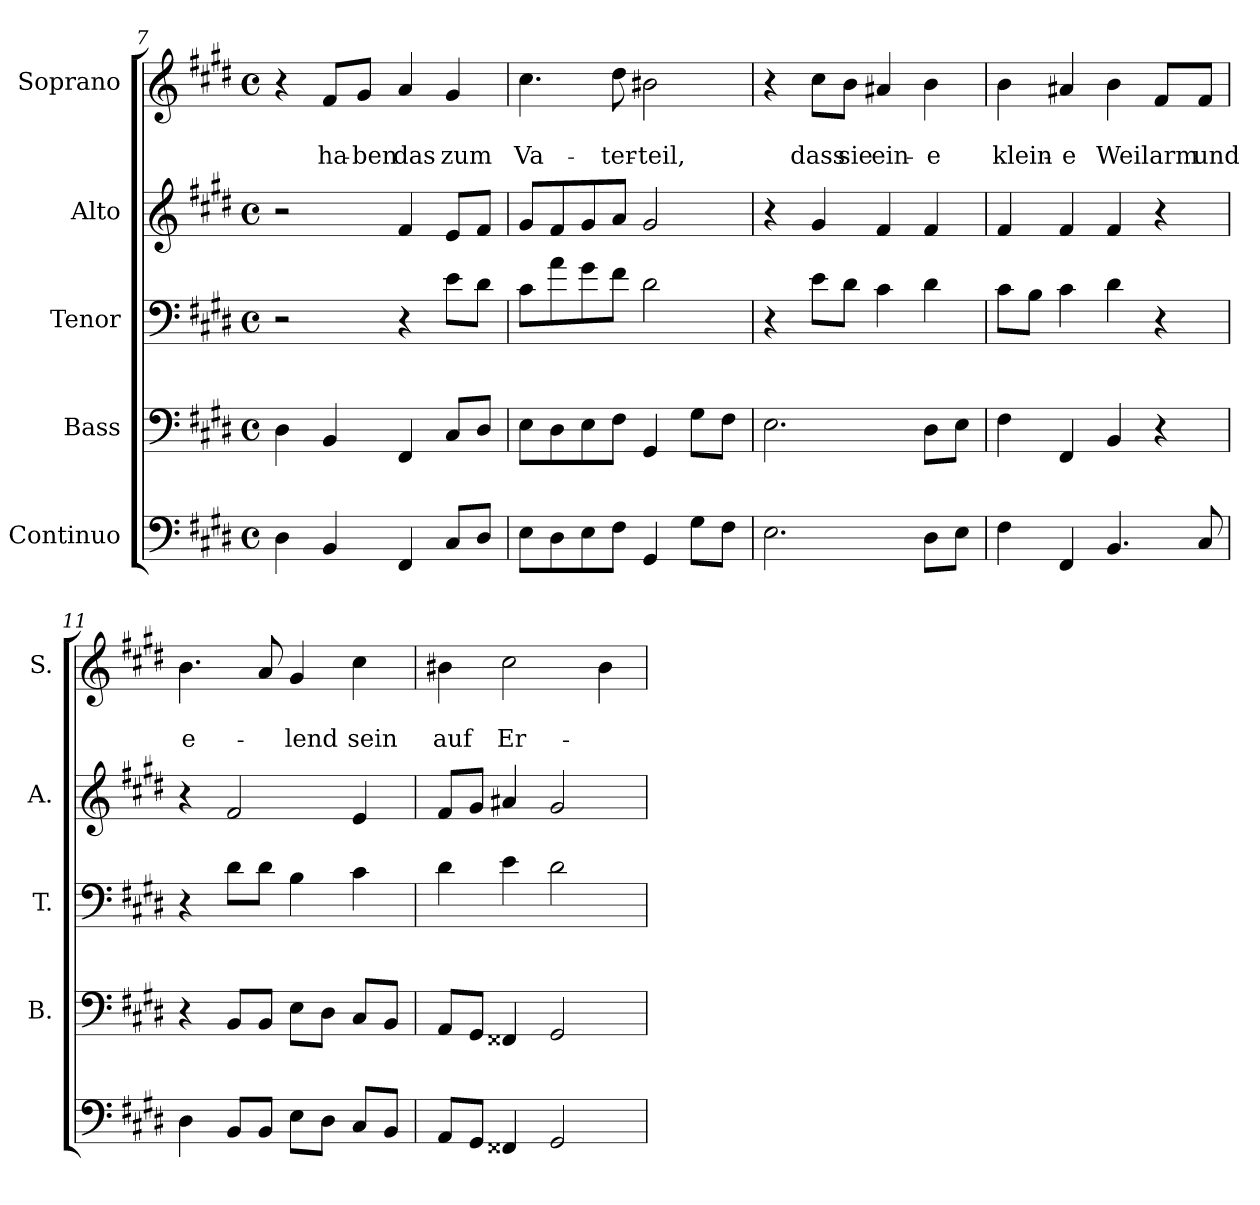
**kern	**kern	**kern	**kern	**kern	**text	**text
*part5	*part4	*part3	*part2	*part1	*part1	*part1
*staff5	*staff4	*staff3	*staff2	*staff1	*staff1	*staff1
*I"Continuo	*I"Bass	*I"Tenor	*I"Alto	*I"Soprano	*	*
*	*I'B.	*I'T.	*I'A.	*I'S.	*	*
*clefF4	*clefF4	*clefF4	*clefG2	*clefG2	*	*
*k[f#c#g#d#]	*k[f#c#g#d#]	*k[f#c#g#d#]	*k[f#c#g#d#]	*k[f#c#g#d#]	*	*
*E:	*E:	*E:	*E:	*E:	*	*
*M4/4	*M4/4	*M4/4	*M4/4	*M4/4	*	*
*met(c)	*met(c)	*met(c)	*met(c)	*met(c)	*	*
=7	=7	=7	=7	=7	=7	=7
4D#\	4D#\	2r	2r	4r	.	.
4BB/	4BB/	.	.	8f#/L	.	ha-
.	.	.	.	8g#/J	.	-ben
4FF#/	4FF#/	4r	4f#/	4a/	.	das
8C#/L	8C#/L	8e\L	8e/L	4g#/	.	zum
8D#/J	8D#/J	8d#\J	8f#/J	.	.	.
=8	=8	=8	=8	=8	=8	=8
8E\L	8E\L	8c#\L	8g#/L	4.cc#\	.	Va-
8D#\	8D#\	8a\	8f#/	.	.	.
8E\	8E\	8g#\	8g#/	.	.	.
8F#\J	8F#\J	8f#\J	8a/J	8dd#\	.	-ter-
4GG#/	4GG#/	2d#\	2g#/	2b#X\	.	-teil,
8G#\L	8G#\L	.	.	.	.	.
8F#\J	8F#\J	.	.	.	.	.
=9	=9	=9	=9	=9	=9	=9
2.E\	2.E\	4r	4r	4r	.	.
.	.	8e\L	4g#/	8cc#\L	.	dass
.	.	8d#\J	.	8b\J	.	sie
.	.	4c#\	4f#/	4a#X/	.	ein-
8D#\L	8D#\L	4d#\	4f#/	4b\	.	-e
8E\J	8E\J	.	.	.	.	.
=10	=10	=10	=10	=10	=10	=10
4F#\	4F#\	8c#\L	4f#/	4b\	.	klein-
.	.	8B\J	.	.	.	.
4FF#/	4FF#/	4c#\	4f#/	4a#X/	.	-e
4.BB/	4BB/	4d#\	4f#/	4b\	.	Weil
.	4r	4r	4r	8f#/L	.	arm
8C#/	.	.	.	8f#/J	.	und
!!LO:PB:g=z
=11	=11	=11	=11	=11	=11	=11
4D#\	4r	4r	4r	4.b\	.	e-
8BB/L	8BB/L	8d#\L	2f#/	.	.	.
8BB/J	8BB/J	8d#\J	.	8a/	.	.
8E\L	8E\L	4B\	.	4g#/	.	lend
8D#\J	8D#\J	.	.	.	.	.
8C#/L	8C#/L	4c#\	4e/	4cc#\	.	sein
8BB/J	8BB/J	.	.	.	.	.
=12	=12	=12	=12	=12	=12	=12
8AA/L	8AA/L	4d#\	8f#/L	4b#X\	.	auf
8GG#/J	8GG#/J	.	8g#/J	.	.	.
4FF##X/	4FF##X/	4e\	4a#X/	2cc#\	.	Er-
2GG#/	2GG#/	2d#\	2g#/	.	.	.
.	.	.	.	4b#\	.	.
=	=	=	=	=	=	=
*-	*-	*-	*-	*-	*-	*-
